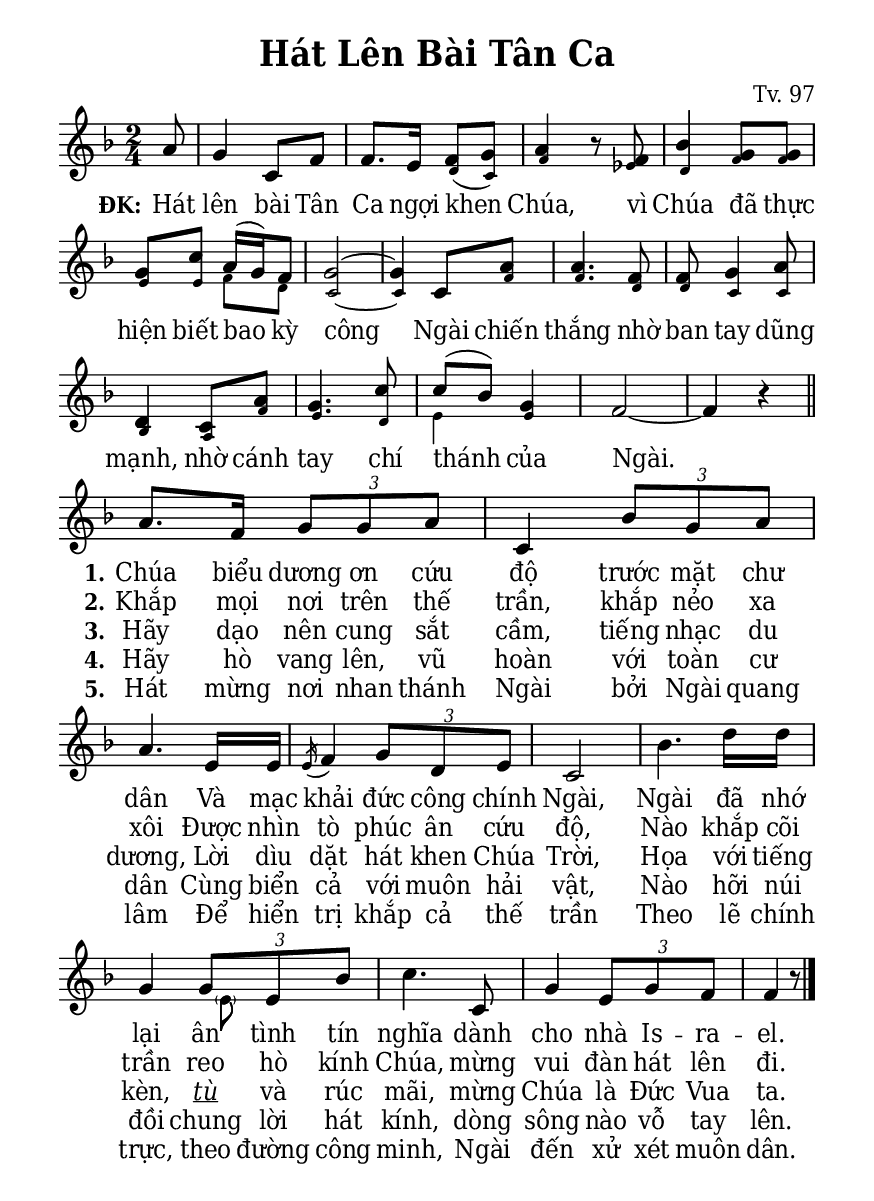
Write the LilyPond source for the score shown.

% Cài đặt chung\
\version "2.22.1"
\include "english.ly"

\header {
  title = "Hát Lên Bài Tân Ca"
  composer = "Tv. 97"
  %arranger = "Lm. Kim Long"
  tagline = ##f
}

% Nhạc phiên khúc
nhacPhienKhucSop = \relative c'' {
  \partial 8 a8 |
  g4 c,8 f |
  f8. e16 f8 (g) |
  a4 r8 f |
  bf4 g8 g |
  g c a16 (g) f8 |
  g2 ~ |
  g4 c,8 a' |
  a4. f8 |
  f g4 a8 |
  d,4 c8 a' |
  g4. c8 |
  c (bf) g4 |
  f2 ~ |
  f4 r \bar "||" \break
  
  a8. f16 \tuplet 3/2 { g8 g a } |
  c,4 \tuplet 3/2 { bf'8 g a } |
  a4. e16 e |
  \slashedGrace { e16 ( } f4) \tuplet 3/2 { g8 d e } |
  c2 |
  bf'4. d16 d |
  g,4 \tuplet 3/2 {
  <<
    {
      \voiceOne
      g8
    }
    \new Voice = "splitpart" {
      \voiceTwo
      \once \override NoteColumn.force-hshift = #2
      \tweak font-size #-2
      \parenthesize
      e
    }
  >>
  \oneVoice
  e bf' } |
  c4. c,8 |
  g'4 \tuplet 3/2 { e8 g f } |
  f4 r8 \bar "|."
}

nhacPhienKhucAlto = \relative c'' {
  a8 |
  g4 c,8 f |
  f8. e16 d8 (c) |
  f4 r8 ef |
  d4 f8 f |
  e e f [d] |
  c2 ~ |
  c4 c8 f |
  f4. d8 |
  d c4 c8 |
  bf4 a8 f' |
  e4. d8 |
  e4 e |
  f2 ~ |
  f4 r
}

% Lời phiên khúc
loiPhienKhucSop = \lyrics {
  \set stanza = "ĐK:"
  Hát lên bài Tân Ca ngợi khen Chúa,
  vì Chúa đã thực hiện biết bao kỳ công
  Ngài chiến thắng nhờ ban tay dũng mạnh,
  nhờ cánh tay chí thánh của Ngài.
  <<
    {
      \set stanza = "1."
      Chúa biểu dương ơn cứu độ trước mặt chư dân
      Và mạc khải đức công chính Ngài,
      Ngài đã nhớ lại ân tình tín nghĩa
      dành cho nhà Is -- ra -- el.
    }
    \new Lyrics {
	    \set associatedVoice = "beSop"
	    \set stanza = "2."
	    Khắp mọi nơi trên thế trần,
	    khắp nẻo xa xôi
	    Được nhìn tò phúc ân cứu độ,
	    Nào khắp cõi trần reo hò kính Chúa,
	    mừng vui đàn hát lên đi.
    }
    \new Lyrics {
	    \set associatedVoice = "beSop"
	    \set stanza = "3."
	    Hãy dạo nên cung sắt cầm,
	    tiếng nhạc du dương,
	    Lời dìu dặt hát khen Chúa Trời,
	    Họa với tiếng kèn,
	    \markup { \italic \underline "tù" }
	    và rúc mãi,
	    mừng Chúa là Đức Vua ta.
    }
    \new Lyrics {
	    \set associatedVoice = "beSop"
	    \set stanza = "4."
	    Hãy hò vang lên, vũ hoàn với toàn cư dân
	    Cùng biển cả với muôn hải vật,
	    Nào hỡi núi đồi chung lời hát kính,
	    dòng sông nào vỗ tay lên.
    }
    \new Lyrics {
	    \set associatedVoice = "beSop"
	    \set stanza = "5."
	    Hát mừng nơi nhan thánh Ngài
	    bởi Ngài quang lâm
	    Để hiển trị khắp cả thế trần
	    Theo lẽ chính trực,
	    theo đường công minh,
	    Ngài đến xử xét muôn dân.
    }
  >>
}

% Dàn trang
\paper {
  #(set-paper-size "a5")
  top-margin = 8\mm
  bottom-margin = 8\mm
  left-margin = 10\mm
  right-margin = 10\mm
  indent = #0
  #(define fonts
	 (make-pango-font-tree "Deja Vu Serif Condensed"
	 		       "Deja Vu Serif Condensed"
			       "Deja Vu Serif Condensed"
			       (/ 20 20)))
  print-page-number = ##f
  page-count = #1
}

TongNhip = {
  \key f \major \time 2/4
  \set Timing.beamExceptions = #'()
  \set Timing.baseMoment = #(ly:make-moment 1/4)
}

% Đổi kích thước nốt cho bè phụ
notBePhu =
#(define-music-function (font-size music) (number? ly:music?)
   (for-some-music
     (lambda (m)
       (if (music-is-of-type? m 'rhythmic-event)
           (begin
             (set! (ly:music-property m 'tweaks)
                   (cons `(font-size . ,font-size)
                         (ly:music-property m 'tweaks)))
             #t)
           #f))
     music)
   music)

\score {
  \new ChoirStaff <<
    \new Staff \with {
        \consists "Merge_rests_engraver"
        printPartCombineTexts = ##f
      }
      <<
      \new Voice \TongNhip \partCombine 
        \nhacPhienKhucSop
        \notBePhu -3 { \nhacPhienKhucAlto }
      \new NullVoice = beSop \nhacPhienKhucSop
      \new Lyrics \lyricsto beSop \loiPhienKhucSop
      >>
  >>
  \layout {
    %\override Staff.TimeSignature.transparent = ##t
    \override Lyrics.LyricSpace.minimum-distance = #0.5
    \override Score.BarNumber.break-visibility = ##(#f #f #f)
    \override Score.SpacingSpanner.uniform-stretching = ##t
  } 
}
